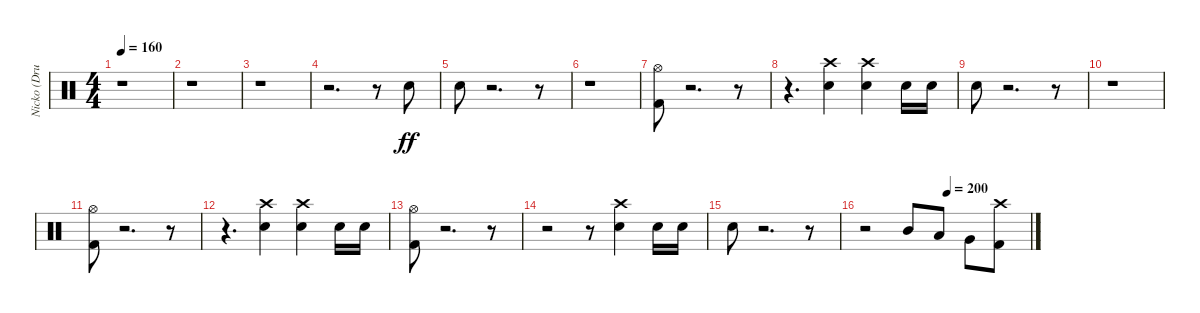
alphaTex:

\track ("Nicko (Drums)" "Nicko (Dru") {instrument percussion}
\staff {score}
\articulation defaults
\ts (4 4)
\tempo 160
\clef neutral
\ks c
r.1{dy ff} |
r.1 |
r.1 |
r.2{d} r.8 "Snare (hit) 2".8 |
"Snare (hit) 2".8 r.2{d} r.8 |
r.1 |
("Kick (hit) 2" "Hi-Hat (open)").8 r.2{d} r.8 |
r.4{d} ("Snare (hit) 2" "Crash high (hit)").4 ("Snare (hit) 2" "Crash high (hit)").4 "Snare (hit) 2".16 "Snare (hit) 2".16 |
"Snare (hit) 2".8 r.2{d} r.8 |
r.1 |
("Kick (hit) 2" "Hi-Hat (open)").8 r.2{d} r.8 |
r.4{d} ("Snare (hit) 2" "Crash high (hit)").4 ("Snare (hit) 2" "Crash high (hit)").4 "Snare (hit) 2".16 "Snare (hit) 2".16 |
("Kick (hit) 2" "Hi-Hat (open)").8 r.2{d} r.8 |
r.2 r.8 ("Snare (hit) 2" "Crash high (hit)").4 "Snare (hit) 2".16 "Snare (hit) 2".16 |
"Snare (hit) 2".8 r.2{d} r.8 |
\tempo (200 0.5)
r.2 "Mid Tom (hit)".8 "Low Tom (hit)".8 "Very Low Tom (hit)".8 ("Kick (hit) 2" "Crash high (hit)").8
